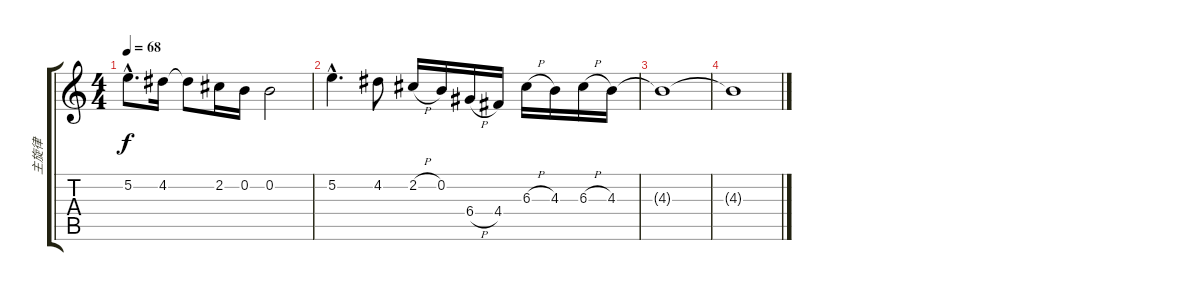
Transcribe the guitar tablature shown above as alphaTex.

\track ("主旋律" "主旋律") {instrument acousticguitarnylon}
\staff {score tabs}
\tuning (E4 B3 G3 D3 A2 E2) {hide}
\ts (4 4)
\tempo 68
\clef g2
\ks c
5.2{hac}.8{d dy f} 4.2.16 4.2{t}.8 2.2.16 0.2.16 0.2.2 |
5.2{hac}.4{d} 4.2.8 2.2{h}.16 0.2.16 6.4{h}.16 4.4.16 6.3{h}.16 4.3.16 6.3{h}.16 4.3.16 |
4.3{t}.1 |
4.3{t}.1
